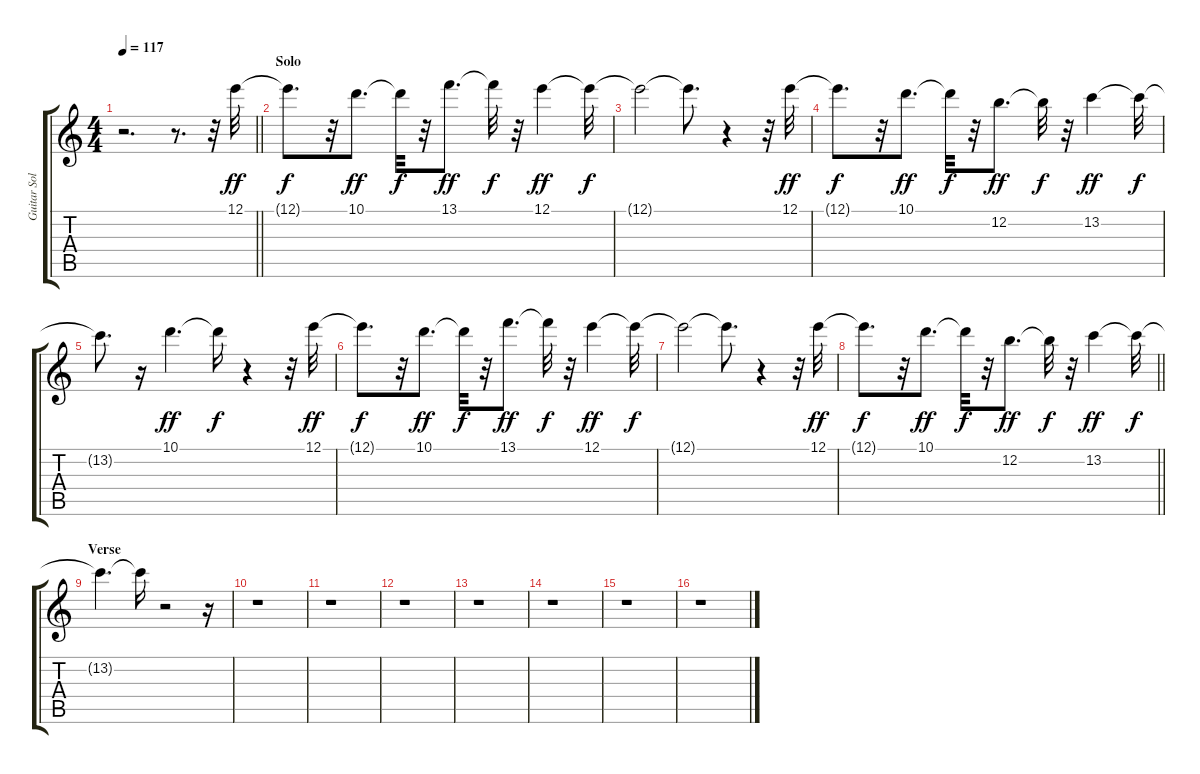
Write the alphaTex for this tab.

\track ("Guitar Solo" "Guitar Sol") {instrument distortionguitar}
\staff {score tabs}
\tuning (E4 B3 G3 D3 A2 E2) {hide}
\ts (4 4)
\tempo 117
\clef g2
\barLineRight lightlight
\ks c
r.2{d dy ff} r.8{d} r.32 12.1.32{volume 16 balance 8} |
\section ("" "Solo")
12.1{t}.8{d dy f} r.32 10.1.8{d dy ff balance 0} 10.1{t}.32{dy f} r.32 13.1.8{d dy ff} 13.1{t}.32{dy f} r.32 12.1.4{dy ff} 12.1{t}.32{dy f} |
12.1{t}.2 12.1{t}.8{d} r.4 r.32 12.1.32{dy ff balance 0} |
12.1{t}.8{d dy f} r.32 10.1.8{d dy ff balance 16} 10.1{t}.32{dy f} r.32 12.2.8{d dy ff} 12.2{t}.32{dy f} r.32 13.2.4{dy ff} 13.2{t}.32{dy f} |
13.2{t}.8{d} r.16 10.1.4{d dy ff} 10.1{t}.16{dy f} r.4 r.32 12.1.32{dy ff balance 16} |
12.1{t}.8{d dy f} r.32 10.1.8{d dy ff balance 0} 10.1{t}.32{dy f} r.32 13.1.8{d dy ff} 13.1{t}.32{dy f} r.32 12.1.4{dy ff} 12.1{t}.32{dy f} |
12.1{t}.2 12.1{t}.8{d} r.4 r.32 12.1.32{dy ff balance 0} |
\barLineRight lightlight
12.1{t}.8{d dy f} r.32 10.1.8{d dy ff balance 16} 10.1{t}.32{dy f} r.32 12.2.8{d dy ff} 12.2{t}.32{dy f} r.32 13.2.4{dy ff} 13.2{t}.32{dy f} |
\section ("" "Verse")
13.2{t}.4{d} 13.2{t}.16 r.2 r.16 |
r.1 |
r.1 |
r.1 |
r.1 |
r.1 |
r.1 |
r.1
